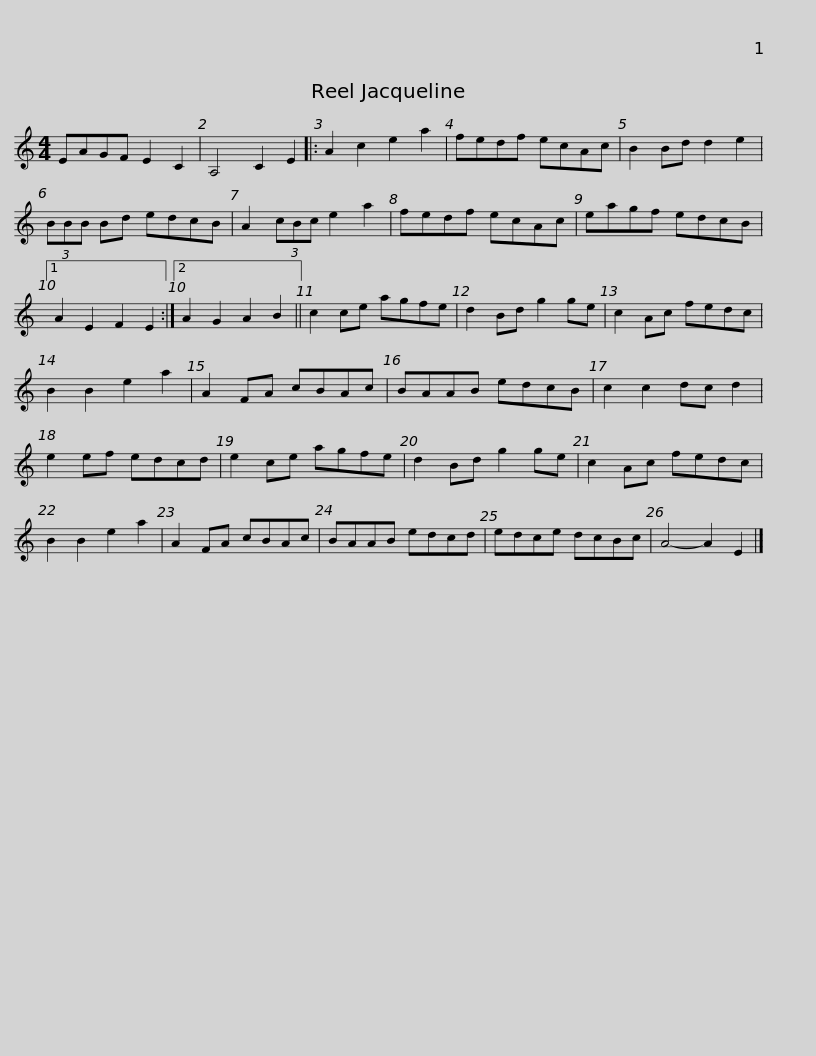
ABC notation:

X:1
L:1/8
M:4/4
I:linebreak $
K:C
V:1 treble
V:1
 EAGF E2 C2 | A,4 C2 E2 |: A2 c2 e2 a2 | fedf ecAc | B2 Bd d2 e2 | %5
 (3BBB Bd edcB | A2 (3cBc e2 a2 |$ fedf ecAc | eagf edcB |1 A2 E2 F2 E2 :|2 %10
 A2 G2 A2 B2 || c2 ce agfe | d2 Bd g2 ge | c2 Ac fedc |$ B2 B2 e2 a2 | %15
 A2 FA cBAc | BAAB edcB | c2 c2 dc d2 | e2 ef edcd | e2 ce agfe | %20
 d2 Bd g2 ge |$ c2 Ac fedc | B2 B2 e2 a2 | A2 FA cBAc | BAAB edcd | %25
 edce dcBc | A4- A2 E2 |] %27
